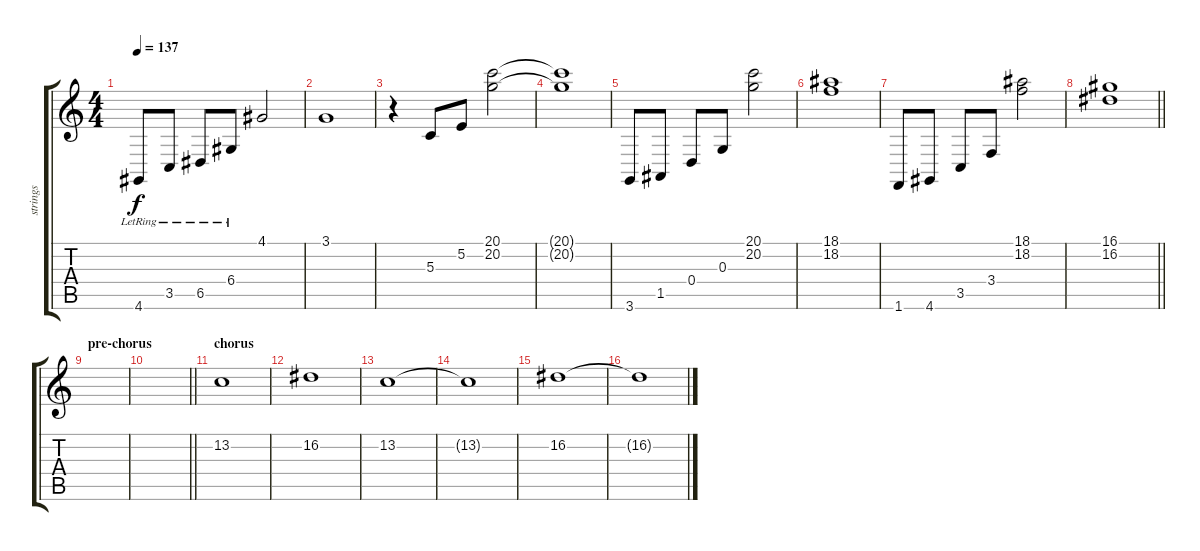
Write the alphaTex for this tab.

\track ("strings" "strings") {instrument electricgrandpiano}
\staff {score tabs}
\tuning (E4 B3 G3 D3 A2 E2) {hide}
\ts (4 4)
\tempo 137
\clef g2
\ks c
4.6{lr}.8{dy f} 3.5{lr}.8 6.5{lr}.8 6.4{lr}.8 4.1.2 |
3.1.1 |
r.4 5.3.8 5.2.8 (20.1 20.2).2 |
(20.1{t} 20.2{t}).1 |
3.6.8 1.5.8 0.4.8 0.3.8 (20.1 20.2).2 |
(18.1 18.2).1 |
1.6.8 4.6.8 3.5.8 3.4.8 (18.1 18.2).2 |
\barLineRight lightlight
(16.1 16.2).1 |
\section ("" "pre-chorus")
|
\barLineRight lightlight
|
\section ("" "chorus")
13.2.1{instrument synthstrings1} |
16.2.1 |
13.2.1 |
13.2{t}.1 |
16.2.1 |
16.2{t}.1
